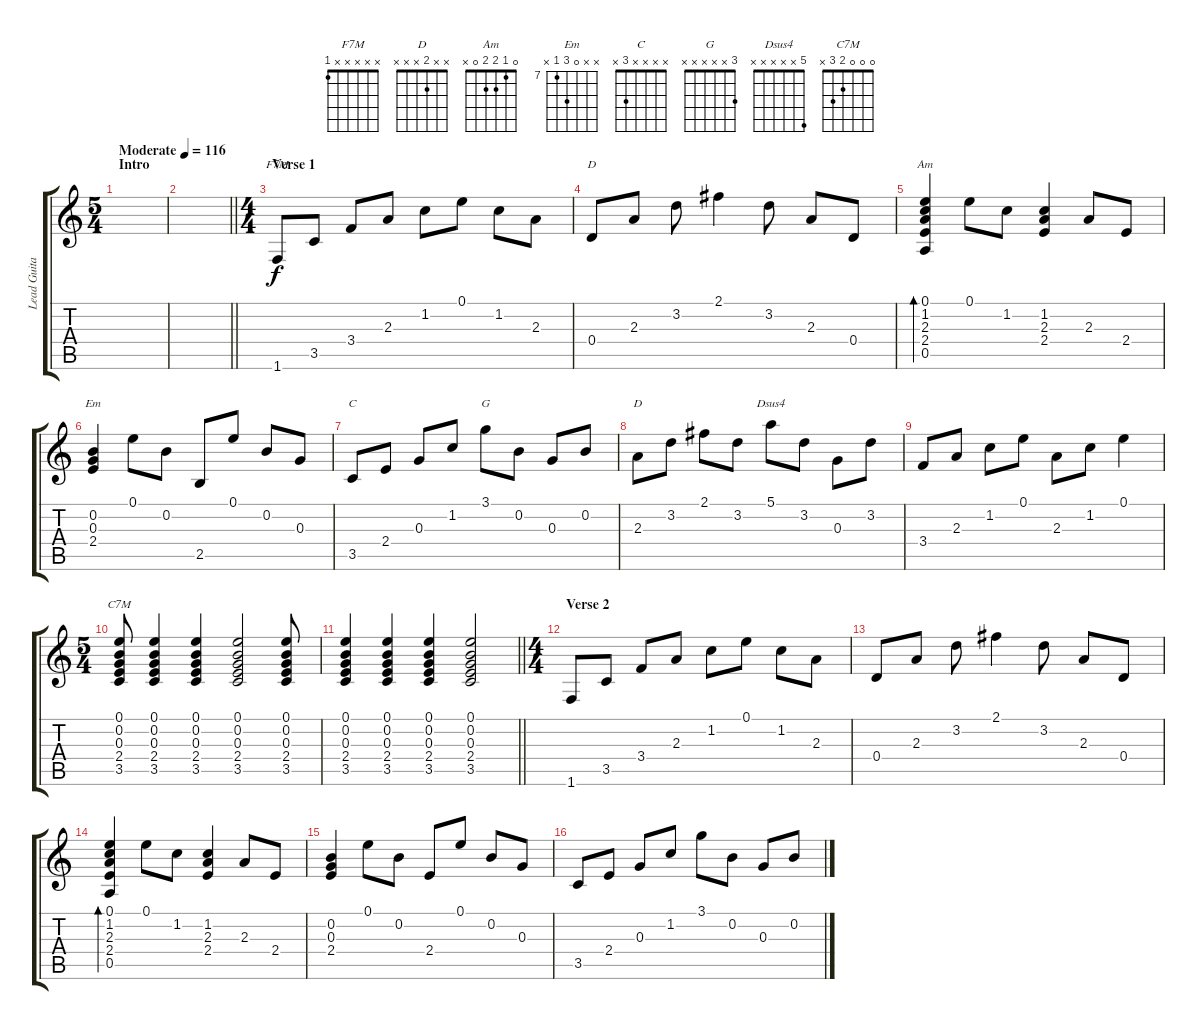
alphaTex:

\track ("Lead Guitar" "Lead Guita") {instrument acousticguitarnylon}
\staff {score tabs}
\tuning (E4 B3 G3 D3 A2 E2) {hide}
\chord ("F7M" x x x x x 1)
\chord ("D" x x x 0 x x)
\chord ("Am" 0 1 2 2 0 x)
\chord ("Em" x x 0 9 7 x) {firstfret 7}
\chord ("C" x x x x 3 x)
\chord ("G" 3 x x x x x)
\chord ("D" x x 2 x x x)
\chord ("Dsus4" 5 x x x x x)
\chord ("C7M" 0 0 0 2 3 x)
\ts (5 4)
\section ("" "Intro")
\tempo (116 "Moderate")
\clef g2
\ks c
|
\barLineRight lightlight
|
\ts (4 4)
\section ("" "Verse 1")
1.6.8{ch "F7M"} 3.5.8 3.4.8 2.3.8 1.2.8 0.1.8 1.2.8 2.3.8 |
0.4.8{ch "D"} 2.3.8 3.2.8 2.1.4 3.2.8 2.3.8 0.4.8 |
(0.1 1.2 2.3 2.4 0.5).4{bd 60 ch "Am"} 0.1.8 1.2.8 (1.2 2.3 2.4).4 2.3.8 2.4.8 |
(0.2 0.3 2.4).4{ch "Em"} 0.1.8 0.2.8 2.5.8 0.1.8 0.2.8 0.3.8 |
3.5.8{ch "C"} 2.4.8 0.3.8 1.2.8 3.1.8{ch "G"} 0.2.8 0.3.8 0.2.8 |
2.3.8{ch "D"} 3.2.8 2.1.8 3.2.8 5.1.8{ch "Dsus4"} 3.2.8 0.3.8 3.2.8 |
3.4.8 2.3.8 1.2.8 0.1.8 2.3.8 1.2.8 0.1.4 |
\ts (5 4)
(0.1 0.2 0.3 2.4 3.5).8{ch "C7M"} (0.1 0.2 0.3 2.4 3.5).4 (0.1 0.2 0.3 2.4 3.5).4 (0.1 0.2 0.3 2.4 3.5).2 (0.1 0.2 0.3 2.4 3.5).8 |
\barLineRight lightlight
(0.1 0.2 0.3 2.4 3.5).4 (0.1 0.2 0.3 2.4 3.5).4 (0.1 0.2 0.3 2.4 3.5).4 (0.1 0.2 0.3 2.4 3.5).2 |
\ts (4 4)
\section ("" "Verse 2")
1.6.8 3.5.8 3.4.8 2.3.8 1.2.8 0.1.8 1.2.8 2.3.8 |
0.4.8 2.3.8 3.2.8 2.1.4 3.2.8 2.3.8 0.4.8 |
(0.1 1.2 2.3 2.4 0.5).4{bd 60} 0.1.8 1.2.8 (1.2 2.3 2.4).4 2.3.8 2.4.8 |
(0.2 0.3 2.4).4 0.1.8 0.2.8 2.4.8 0.1.8 0.2.8 0.3.8 |
3.5.8 2.4.8 0.3.8 1.2.8 3.1.8 0.2.8 0.3.8 0.2.8
